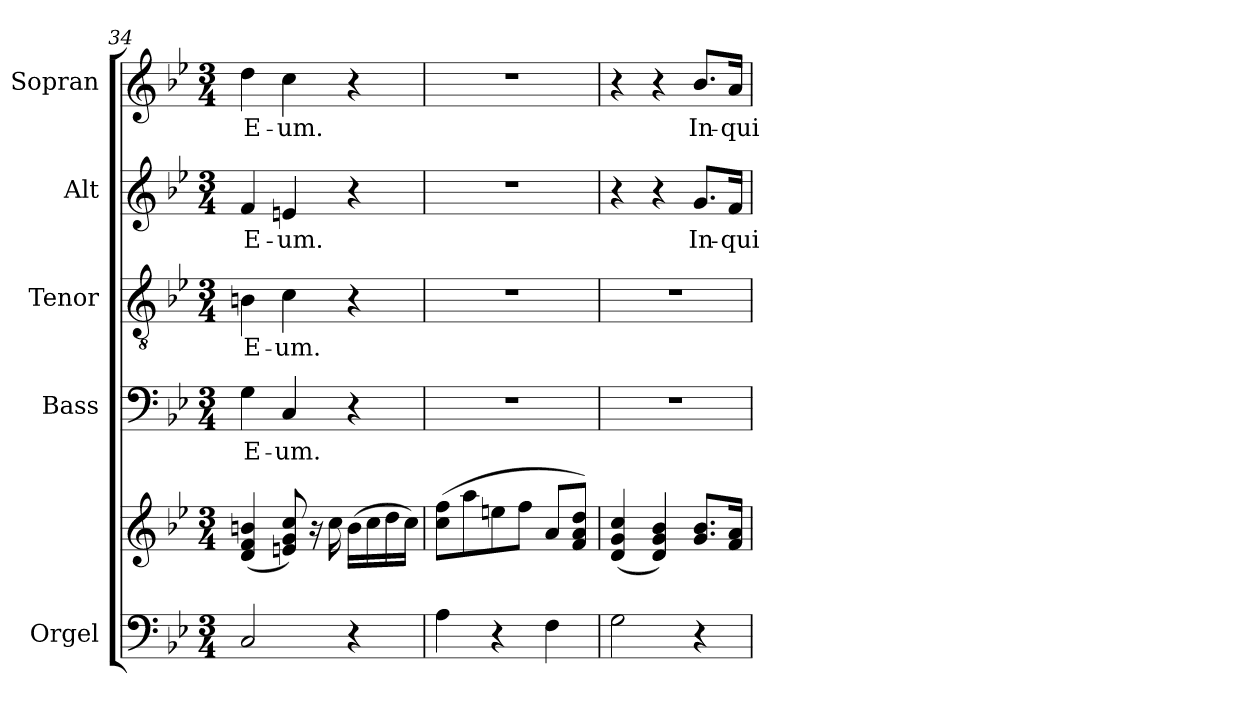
**kern	**kern	**kern	**text	**kern	**text	**kern	**text	**kern	**text
*part5	*part5	*part4	*part4	*part3	*part3	*part2	*part2	*part1	*part1
*staff6	*staff5	*staff4	*staff4	*staff3	*staff3	*staff2	*staff2	*staff1	*staff1
*I"Orgel	*	*I"Bass	*	*I"Tenor	*	*I"Alt	*	*I"Sopran	*
*I'Org.	*	*I'B.	*	*I'T.	*	*I'A.	*	*I'S.	*
!!LO:PB:g=z
*clefF4	*clefG2	*clefF4	*	*clefGv2	*	*clefG2	*	*clefG2	*
*k[b-e-]	*k[b-e-]	*k[b-e-]	*	*k[b-e-]	*	*k[b-e-]	*	*k[b-e-]	*
*B-:	*B-:	*B-:	*	*B-:	*	*B-:	*	*B-:	*
*M3/4	*M3/4	*M3/4	*	*M3/4	*	*M3/4	*	*M3/4	*
=34	=34	=34	=34	=34	=34	=34	=34	=34	=34
!	!	!	!LO:LY:b	!	!LO:LY:b	!	!LO:LY:b	!	!LO:LY:b
2C/	(<4d/ 4f/ 4bn/	4G\	E-	4Bn\	E-	4f/	E-	4dd\	E-
!	!	!	!LO:LY:b	!	!LO:LY:b	!	!LO:LY:b	!	!LO:LY:b
.	8en/ 8g/ 8cc/)	4C/	-um.	4c\	-um.	4en/	-um.	4cc\	-um.
.	16r	.	.	.	.	.	.	.	.
.	16cc\	.	.	.	.	.	.	.	.
4r	(>16b\LL	4r	.	4r	.	4r	.	4r	.
.	16cc\	.	.	.	.	.	.	.	.
.	16dd\	.	.	.	.	.	.	.	.
.	16cc\JJ)	.	.	.	.	.	.	.	.
=35	=35	=35	=35	=35	=35	=35	=35	=35	=35
4A\	(>8cc\ 8ff\L	2.r	.	2.r	.	2.r	.	2.r	.
.	8aa\	.	.	.	.	.	.	.	.
4r	8een\	.	.	.	.	.	.	.	.
.	8ff\J	.	.	.	.	.	.	.	.
4F\	8a/L	.	.	.	.	.	.	.	.
.	8f/ 8a/ 8dd/J)	.	.	.	.	.	.	.	.
=36	=36	=36	=36	=36	=36	=36	=36	=36	=36
2G\	(4d/ 4g/ 4cc/	2.r	.	2.r	.	4r	.	4r	.
.	4d/ 4g/ 4b-/)	.	.	.	.	4r	.	4r	.
!	!	!	!	!	!	!	!LO:LY:b	!	!LO:LY:b
4r	8.g/ 8.b-/L	.	.	.	.	8.g/L	In-	8.b-/L	In-
!	!	!	!	!	!	!	!LO:LY:b	!	!LO:LY:b
.	16f/ 16a/Jk	.	.	.	.	16f/Jk	-qui-	16a/Jk	-qui-
=	=	=	=	=	=	=	=	=	=
*-	*-	*-	*-	*-	*-	*-	*-	*-	*-
